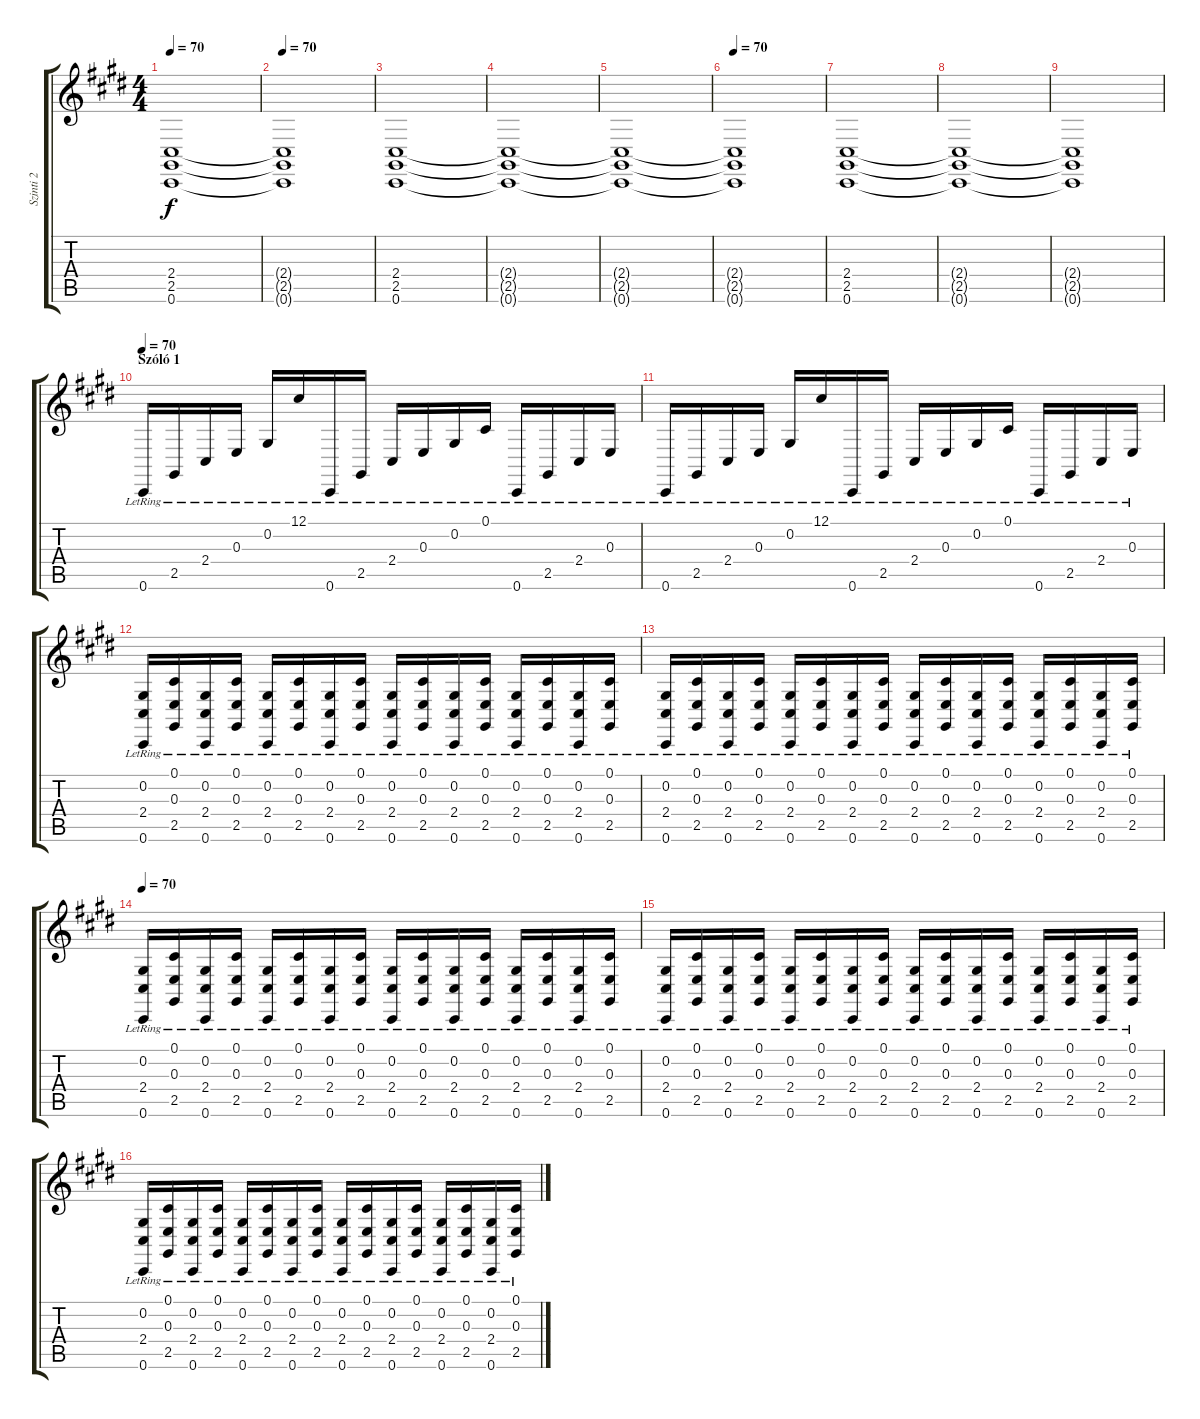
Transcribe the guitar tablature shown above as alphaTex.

\track ("Szinti 2" "Szinti 2") {instrument seashore}
\staff {score tabs}
\tuning (Db4 Ab3 E3 B2 Gb2 Db2) {hide}
\ts (4 4)
\tempo 70
\clef g2
\ks c#minor
(2.4{t} 2.5{t} 0.6{t}).1{dy f} |
\tempo 70
(2.4{t} 2.5{t} 0.6{t}).1 |
(2.4 2.5 0.6).1 |
(2.4{t} 2.5{t} 0.6{t}).1 |
(2.4{t} 2.5{t} 0.6{t}).1 |
\tempo 70
(2.4{t} 2.5{t} 0.6{t}).1 |
(2.4 2.5 0.6).1 |
(2.4{t} 2.5{t} 0.6{t}).1 |
(2.4{t} 2.5{t} 0.6{t}).1 |
\section ("" "Szóló 1")
\tempo 70
0.6{lr}.16 2.5{lr}.16 2.4{lr}.16 0.3{lr}.16 0.2{lr}.16 12.1{lr}.16 0.6{lr}.16 2.5{lr}.16 2.4{lr}.16 0.3{lr}.16 0.2{lr}.16 0.1{lr}.16 0.6{lr}.16 2.5{lr}.16 2.4{lr}.16 0.3{lr}.16 |
0.6{lr}.16 2.5{lr}.16 2.4{lr}.16 0.3{lr}.16 0.2{lr}.16 12.1{lr}.16 0.6{lr}.16 2.5{lr}.16 2.4{lr}.16 0.3{lr}.16 0.2{lr}.16 0.1{lr}.16 0.6{lr}.16 2.5{lr}.16 2.4{lr}.16 0.3{lr}.16 |
(0.2 2.4 0.6{lr}).16 (0.1 0.3 2.5{lr}).16 (0.2 2.4{lr} 0.6).16 (0.1 0.3{lr} 2.5).16 (0.2{lr} 2.4 0.6).16 (0.1{lr} 0.3 2.5).16 (0.2 2.4 0.6{lr}).16 (0.1 0.3 2.5{lr}).16 (0.2 2.4{lr} 0.6).16 (0.1 0.3{lr} 2.5).16 (0.2{lr} 2.4 0.6).16 (0.1{lr} 0.3 2.5).16 (0.2 2.4 0.6{lr}).16 (0.1 0.3 2.5{lr}).16 (0.2 2.4{lr} 0.6).16 (0.1 0.3{lr} 2.5).16 |
(0.2 2.4 0.6{lr}).16 (0.1 0.3 2.5{lr}).16 (0.2 2.4{lr} 0.6).16 (0.1 0.3{lr} 2.5).16 (0.2{lr} 2.4 0.6).16 (0.1{lr} 0.3 2.5).16 (0.2 2.4 0.6{lr}).16 (0.1 0.3 2.5{lr}).16 (0.2 2.4{lr} 0.6).16 (0.1 0.3{lr} 2.5).16 (0.2{lr} 2.4 0.6).16 (0.1{lr} 0.3 2.5).16 (0.2 2.4 0.6{lr}).16 (0.1 0.3 2.5{lr}).16 (0.2 2.4{lr} 0.6).16 (0.1 0.3{lr} 2.5).16 |
\tempo 70
(0.2 2.4 0.6{lr}).16 (0.1 0.3 2.5{lr}).16 (0.2 2.4{lr} 0.6).16 (0.1 0.3{lr} 2.5).16 (0.2{lr} 2.4 0.6).16 (0.1{lr} 0.3 2.5).16 (0.2 2.4 0.6{lr}).16 (0.1 0.3 2.5{lr}).16 (0.2 2.4{lr} 0.6).16 (0.1 0.3{lr} 2.5).16 (0.2{lr} 2.4 0.6).16 (0.1{lr} 0.3 2.5).16 (0.2 2.4 0.6{lr}).16 (0.1 0.3 2.5{lr}).16 (0.2 2.4{lr} 0.6).16 (0.1 0.3{lr} 2.5).16 |
(0.2 2.4 0.6{lr}).16 (0.1 0.3 2.5{lr}).16 (0.2 2.4{lr} 0.6).16 (0.1 0.3{lr} 2.5).16 (0.2{lr} 2.4 0.6).16 (0.1{lr} 0.3 2.5).16 (0.2 2.4 0.6{lr}).16 (0.1 0.3 2.5{lr}).16 (0.2 2.4{lr} 0.6).16 (0.1 0.3{lr} 2.5).16 (0.2{lr} 2.4 0.6).16 (0.1{lr} 0.3 2.5).16 (0.2 2.4 0.6{lr}).16 (0.1 0.3 2.5{lr}).16 (0.2 2.4{lr} 0.6).16 (0.1 0.3{lr} 2.5).16 |
(0.2 2.4 0.6{lr}).16 (0.1 0.3 2.5{lr}).16 (0.2 2.4{lr} 0.6).16 (0.1 0.3{lr} 2.5).16 (0.2{lr} 2.4 0.6).16 (0.1{lr} 0.3 2.5).16 (0.2 2.4 0.6{lr}).16 (0.1 0.3 2.5{lr}).16 (0.2 2.4{lr} 0.6).16 (0.1 0.3{lr} 2.5).16 (0.2{lr} 2.4 0.6).16 (0.1{lr} 0.3 2.5).16 (0.2 2.4 0.6{lr}).16 (0.1 0.3 2.5{lr}).16 (0.2 2.4{lr} 0.6).16 (0.1 0.3{lr} 2.5).16
